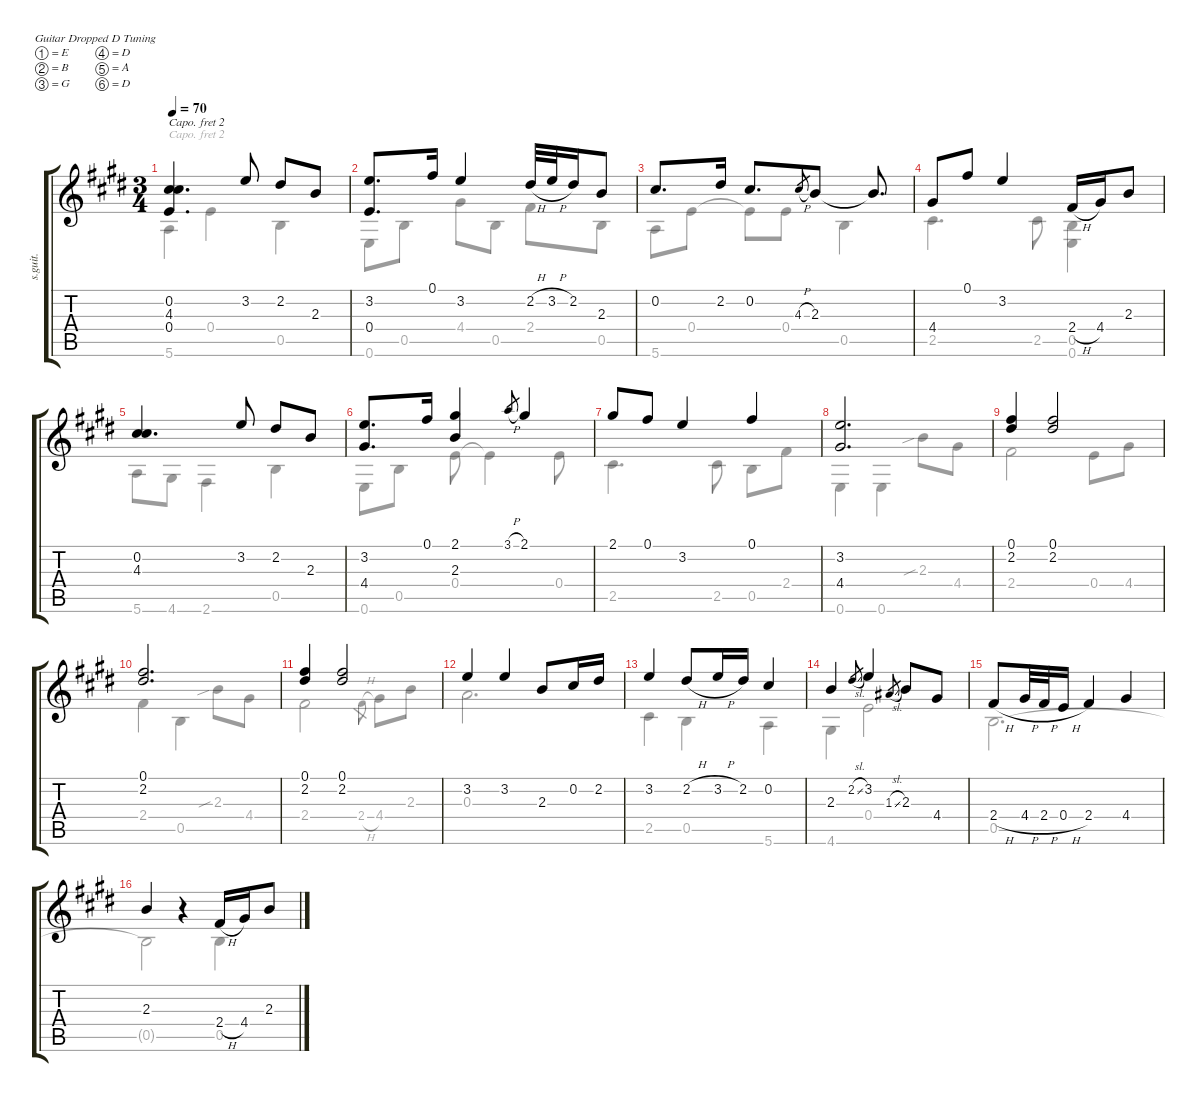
\defaultSystemsLayout 4
\hideDynamics
\otherSystemsTrackNameOrientation horizontal
\track ("Steel Guitar" "s.guit.") {instrument acousticguitarsteel}
\staff {score tabs}
\capo 2
\tuning (E4 B3 G3 D3 A2 D2)
\voice
\ts (3 4)
\tempo 70
\clef g2
\scale
0.930095
\ks e
(4.3{acc #} 0.2{acc #} 0.4{acc forcenatural}).4{d dy mf beam Up} 3.2{acc forcenatural}.8{beam Up} 2.2{acc #}.8{beam Up} 2.3{acc forcenatural}.8{beam Up} |
\scale
1.13981 (3.2{acc forcenatural} 0.4{acc forcenatural}).8{d beam Up} 0.1{acc #}.16{beam Up} 3.2{acc forcenatural}.4{beam Up} 2.2{h acc #}.32{beam Up} 3.2{h acc forcenatural}.32{beam Up} 2.2{acc #}.16{beam Up} 2.3{acc forcenatural}.8{beam Up} |
\scale
0.930095 0.2{acc #}.8{d beam Up} 2.2{acc #}.16{beam Up} 0.2{acc #}.8{d beam Up} 4.3{h acc #}.8{gr beam Up} 2.3{acc forcenatural}.8{beam Up} 2.3{t acc forcenatural}.8{d beam Up} |
\scale
0.930095 4.4{acc #}.8{beam Up} 0.1{acc #}.8{beam Up} 3.2{acc forcenatural}.4{beam Up} 2.4{h acc #}.16{beam Up} 4.4{acc #}.16{beam Up} 2.3{acc forcenatural}.8{beam Up} |
\scale
1.13981 (4.3{acc #} 0.2{acc #}).4{d beam Up} 3.2{acc forcenatural}.8{beam Up} 2.2{acc #}.8{beam Up} 2.3{acc forcenatural}.8{beam Up} |
\scale
0.930095 (3.2{acc forcenatural} 4.4{acc #}).8{d beam Up} 0.1{acc #}.16{beam Up} (2.1{acc #} 2.3{acc forcenatural}).4{beam Up} 3.1{h acc forcenatural}.8{gr beam Up} 2.1{acc #}.4{beam Up} |
\scale
0.930095 2.1{acc #}.8{beam Up} 0.1{acc #}.8{beam Up} 3.2{acc forcenatural}.4{beam Up} 0.1{acc #}.4{beam Up} |
\scale
1.13981 (3.2{acc forcenatural} 4.4{acc #}).2{d beam Up} |
\scale
0.930095 (2.2{acc #} 0.1{acc #}).4{beam Up} (2.2{acc #} 0.1{acc #}).2{beam Up} |
\scale
0.930095 (0.1{acc #} 2.2{acc #}).2{d beam Up} |
\scale
1.13981 (2.2{acc #} 0.1{acc #}).4{beam Up} (2.2{acc #} 0.1{acc #}).2{beam Up} |
\scale
0.930095 3.2{acc forcenatural}.4{beam Up} 3.2{acc forcenatural}.4{beam Up} 2.3{acc forcenatural}.8{beam Up} 0.2{acc #}.16{beam Up} 2.2{acc #}.16{beam Up} |
\scale
0.930095 3.2{acc forcenatural}.4{beam Up} 2.2{h acc #}.8{beam Up} 3.2{h acc forcenatural}.16{beam Up} 2.2{acc #}.16{beam Up} 0.2{acc #}.4{beam Up} |
\scale
1.13981 2.3{acc forcenatural}.4{beam Up} 2.2{sl acc #}.8{gr beam Up} 3.2{acc forcenatural}.4{beam Up} 1.3{sl acc #}.8{gr beam Up} 2.3{acc forcenatural}.8{beam Up} 4.4{acc #}.8{beam Up} |
\scale
0.930095 2.4{h acc #}.8{beam Up} 4.4{h acc #}.32{beam Up} 2.4{h acc #}.32{beam Up} 0.4{h acc forcenatural}.16{beam Up} 2.4{acc #}.4{beam Up} 4.4{acc #}.4{beam Up} |
\scale
0.930095 2.3{acc forcenatural}.4{beam Up} r.4{beam Up} 2.4{h acc #}.16{beam Up} 4.4{acc #}.16{beam Up} 2.3{acc forcenatural}.8{beam Up}
\voice
\clef g2
\ottava regular
\simile none
\scale
0.930095
\ks e
5.6{acc forcenatural}.4{dy mf beam Down} 0.4{acc forcenatural}.4{beam Down} 0.5{acc forcenatural}.4{beam Down} |
\scale
1.13981 0.6{acc forcenatural}.8{beam Down} 0.5{acc forcenatural}.8{beam Down} 4.4{acc #}.8{beam Down} 0.5{acc forcenatural}.8{beam Down} 2.4{acc #}.8{beam Down} 0.5{acc forcenatural}.8{beam Down} |
\scale
0.930095 5.6{acc forcenatural}.8{beam Down} 0.4{acc forcenatural}.8{beam Down} 0.4{t acc forcenatural}.8{beam Down} 0.4{acc forcenatural}.8{beam Down} 0.5{acc forcenatural}.4{beam Down} |
\scale
0.930095 2.5{acc #}.4{d beam Down} 2.5{acc #}.8{beam Down} (0.5{acc forcenatural} 0.6{acc forcenatural}).4{beam Down} |
\scale
1.13981 5.6{acc forcenatural}.8{beam Down} 4.6{acc #}.8{beam Down} 2.6{acc #}.4{beam Down} 0.5{acc forcenatural}.4{beam Down} |
\scale
0.930095 0.6{acc forcenatural}.8{beam Down} 0.5{acc forcenatural}.8{beam Down} 0.4{acc forcenatural}.8{beam Down} 0.4{t acc forcenatural}.4{beam Down} 0.4{acc forcenatural}.8{beam Down} |
\scale
0.930095 2.5{acc #}.4{d beam Down} 2.5{acc #}.8{beam Down} 0.5{acc forcenatural}.8{beam Down} 2.4{acc #}.8{beam Down} |
\scale
1.13981 0.6{acc forcenatural}.4{beam Down} 0.6{acc forcenatural}.4{beam Down} 2.3{sib acc forcenatural}.8{beam Down} 4.4{acc #}.8{beam Down} |
\scale
0.930095 2.4{acc #}.2{beam Down} 0.4{acc forcenatural}.8{beam Down} 4.4{acc #}.8{beam Down} |
\scale
0.930095 2.4{acc #}.4{beam Down} 0.5{acc forcenatural}.4{beam Down} 2.3{sib acc forcenatural}.8{beam Down} 4.4{acc #}.8{beam Down} |
\scale
1.13981 2.4{acc #}.2{beam Down} 2.4{h acc #}.8{gr beam Down} 4.4{acc #}.8{beam Down} 2.3{acc forcenatural}.8{beam Down} |
\scale
0.930095 0.3{acc forcenatural}.2{d beam Down} |
\scale
0.930095 2.5{acc #}.4{beam Down} 0.5{acc forcenatural}.4{beam Down} 5.6{acc forcenatural}.4{beam Down} |
\scale
1.13981 4.6{acc #}.4{beam Down} 0.4{acc forcenatural}.2{beam Down} |
\scale
0.930095 0.5{acc forcenatural}.2{d beam Down} |
\scale
0.930095 0.5{t acc forcenatural}.2{beam Down} 0.5{acc forcenatural}.4{beam Down}
